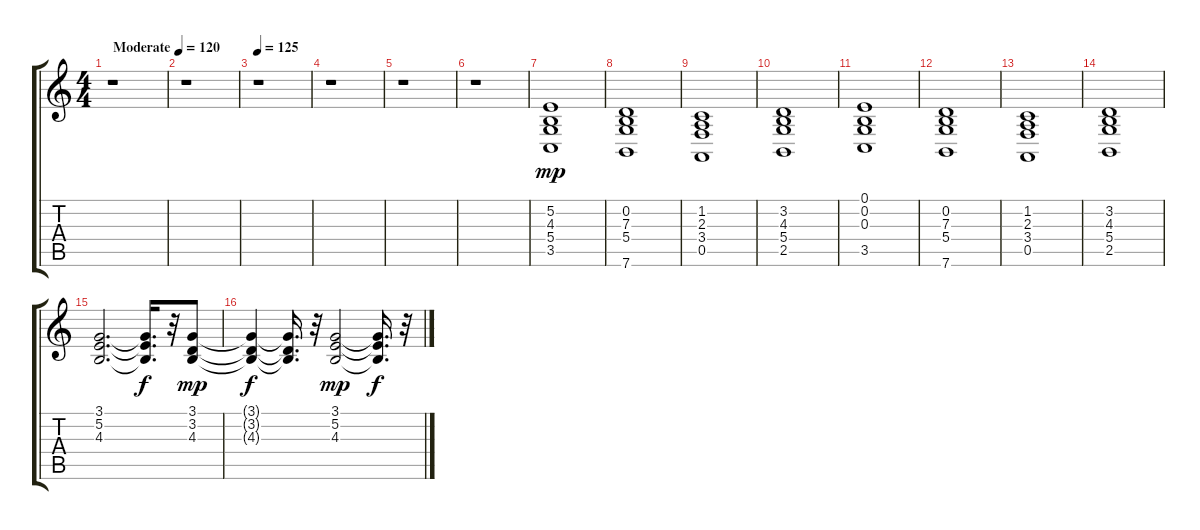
\track "" {instrument electricpiano2}
\staff {score tabs}
\tuning (E4 B3 G3 D3 A2 E2) {hide}
\ts (4 4)
\tempo (120 "Moderate")
\clef g2
\ks c
r.1{dy mp instrument electricpiano2} |
r.1 |
\tempo 125
r.1 |
r.1 |
r.1 |
r.1 |
(5.2 4.3 5.4 3.5).1 |
(0.2 7.3 5.4 7.6).1 |
(1.2 2.3 3.4 0.5).1 |
(3.2 4.3 5.4 2.5).1 |
(0.1 0.2 0.3 3.5).1 |
(0.2 7.3 5.4 7.6).1 |
(1.2 2.3 3.4 0.5).1 |
(3.2 4.3 5.4 2.5).1 |
(3.1 5.2 4.3).2{d} (3.1{t} 5.2{t} 4.3{t}).16{d dy f} r.32 (3.1 3.2 4.3).8{dy mp} |
(3.1{t} 3.2{t} 4.3{t}).4{dy f} (3.1{t} 3.2{t} 4.3{t}).16{d} r.32 (3.1 5.2 4.3).2{dy mp} (3.1{t} 5.2{t} 4.3{t}).16{d dy f} r.32
